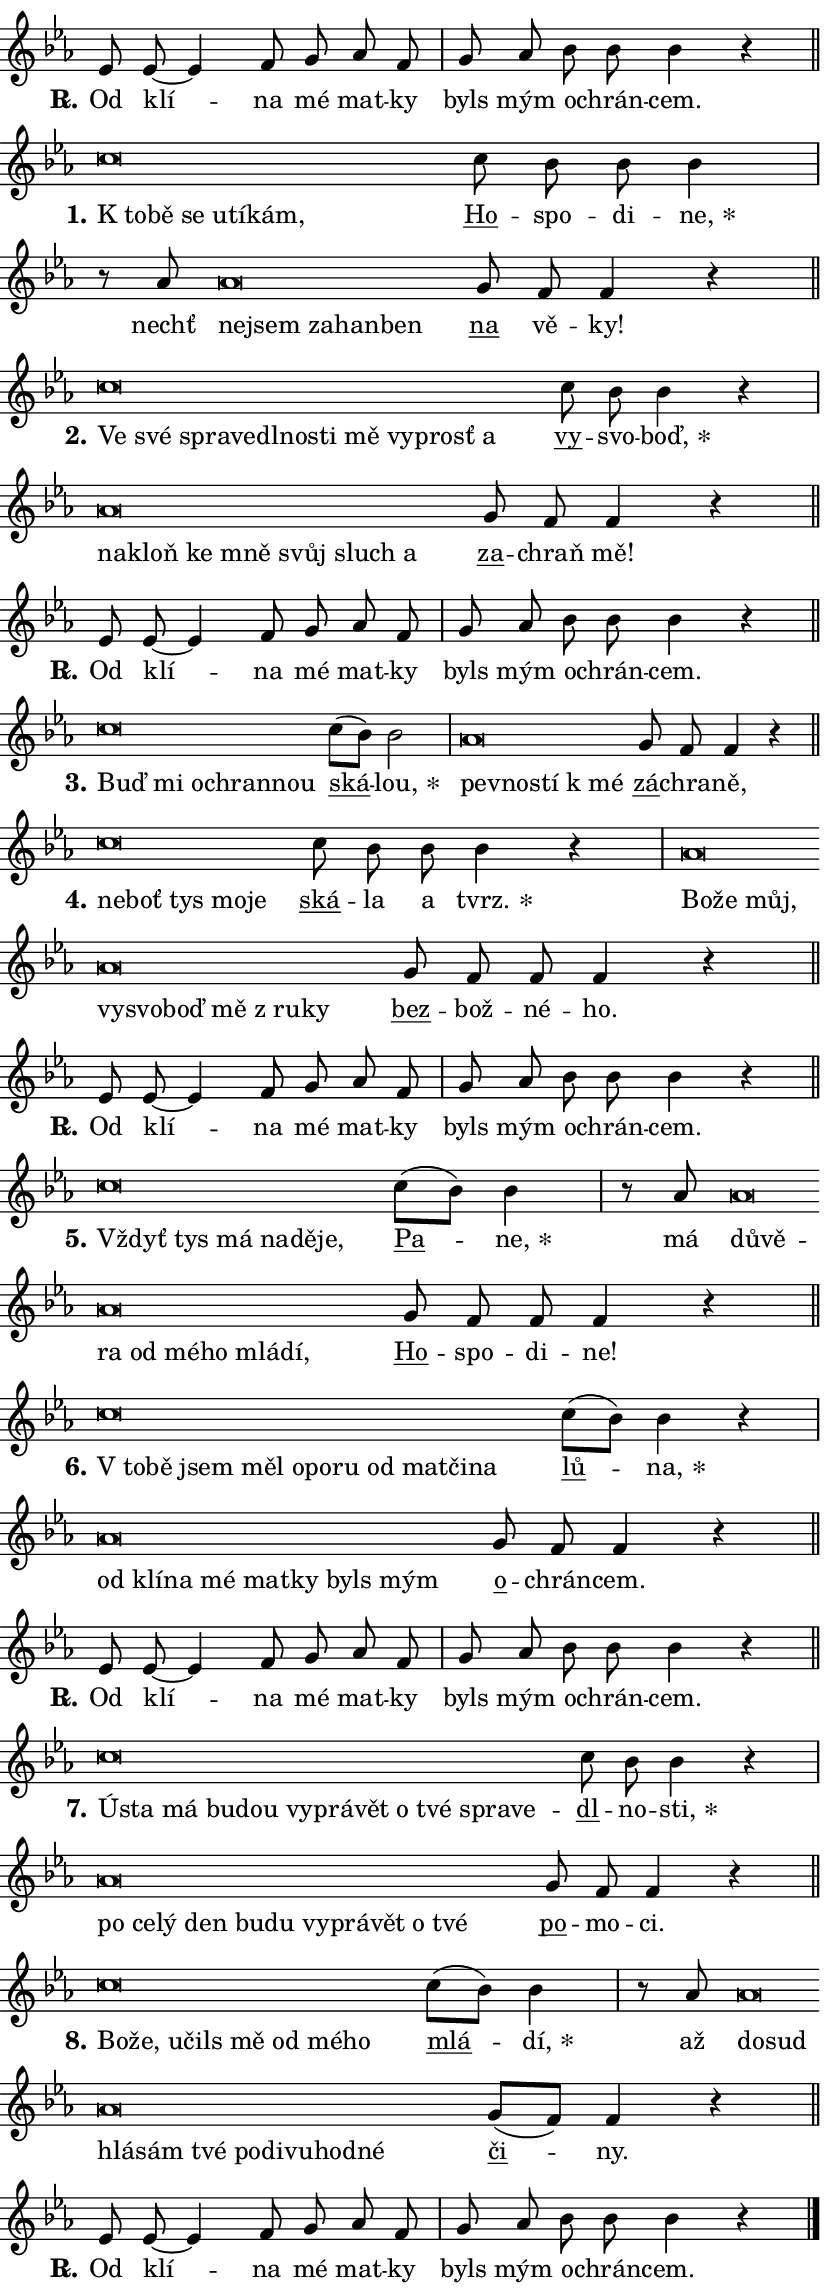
\version "2.24.0"
\header { tagline = "" }
\paper {
  indent = 0\cm
  top-margin = 0\cm
  right-margin = 0.13\cm % to fit lyric hyphens
  bottom-margin = 0\cm
  left-margin = 0\cm
  paper-width = 14\cm
  page-breaking = #ly:one-page-breaking
  system-system-spacing.basic-distance = #11
  score-system-spacing.basic-distance = #11
  ragged-last = ##f
}


%% Author: Thomas Morley
%% https://lists.gnu.org/archive/html/lilypond-user/2020-05/msg00002.html
#(define (line-position grob)
"Returns position of @var[grob} in current system:
   @code{'start}, if at first time-step
   @code{'end}, if at last time-step
   @code{'middle} otherwise
"
  (let* ((col (ly:item-get-column grob))
         (ln (ly:grob-object col 'left-neighbor))
         (rn (ly:grob-object col 'right-neighbor))
         (col-to-check-left (if (ly:grob? ln) ln col))
         (col-to-check-right (if (ly:grob? rn) rn col))
         (break-dir-left
           (and
             (ly:grob-property col-to-check-left 'non-musical #f)
             (ly:item-break-dir col-to-check-left)))
         (break-dir-right
           (and
             (ly:grob-property col-to-check-right 'non-musical #f)
             (ly:item-break-dir col-to-check-right))))
        (cond ((eqv? 1 break-dir-left) 'start)
              ((eqv? -1 break-dir-right) 'end)
              (else 'middle))))

#(define (tranparent-at-line-position vctor)
  (lambda (grob)
  "Relying on @code{line-position} select the relevant enry from @var{vctor}.
Used to determine transparency,"
    (case (line-position grob)
      ((end) (not (vector-ref vctor 0)))
      ((middle) (not (vector-ref vctor 1)))
      ((start) (not (vector-ref vctor 2))))))

noteHeadBreakVisibility =
#(define-music-function (break-visibility)(vector?)
"Makes @code{NoteHead}s transparent relying on @var{break-visibility}"
#{
  \override NoteHead.transparent =
    #(tranparent-at-line-position break-visibility)
#})

#(define delete-ledgers-for-transparent-note-heads
  (lambda (grob)
    "Reads whether a @code{NoteHead} is transparent.
If so this @code{NoteHead} is removed from @code{'note-heads} from
@var{grob}, which is supposed to be @code{LedgerLineSpanner}.
As a result ledgers are not printed for this @code{NoteHead}"
    (let* ((nhds-array (ly:grob-object grob 'note-heads))
           (nhds-list
             (if (ly:grob-array? nhds-array)
                 (ly:grob-array->list nhds-array)
                 '()))
           ;; Relies on the transparent-property being done before
           ;; Staff.LedgerLineSpanner.after-line-breaking is executed.
           ;; This is fragile ...
           (to-keep
             (remove
               (lambda (nhd)
                 (ly:grob-property nhd 'transparent #f))
               nhds-list)))
      ;; TODO find a better method to iterate over grob-arrays, similiar
      ;; to filter/remove etc for lists
      ;; For now rebuilt from scratch
      (set! (ly:grob-object grob 'note-heads)  '())
      (for-each
        (lambda (nhd)
          (ly:pointer-group-interface::add-grob grob 'note-heads nhd))
        to-keep))))

squashNotes = {
  \override NoteHead.X-extent = #'(-0.2 . 0.2)
  \override NoteHead.Y-extent = #'(-0.75 . 0)
  \override NoteHead.stencil =
    #(lambda (grob)
       (let ((pos (ly:grob-property grob 'staff-position)))
         (begin
           (if (< pos -7) (display "ERROR: Lower brevis then expected\n") (display ""))
           (if (<= pos -6) ly:text-interface::print ly:note-head::print))))
}
unSquashNotes = {
  \revert NoteHead.X-extent
  \revert NoteHead.Y-extent
  \revert NoteHead.stencil
}

hideNotes = \noteHeadBreakVisibility #begin-of-line-visible
unHideNotes = \noteHeadBreakVisibility #all-visible

% work-around for resetting accidentals
% https://lilypond.org/doc/v2.23/Documentation/notation/displaying-rhythms#unmetered-music
cadenzaMeasure = {
  \cadenzaOff
  \partial 1024 s1024
  \cadenzaOn
}

#(define-markup-command (accent layout props text) (markup?)
  "Underline accented syllable"
  (interpret-markup layout props
    #{\markup \override #'(offset . 4.3) \underline { #text }#}))

responsum = \markup \concat {
  "R" \hspace #-1.05 \path #0.1 #'((moveto 0 0.07) (lineto 0.9 0.8)) \hspace #0.05 "."
}

spaceSize = #0.6828661417322834 % exact space size for TeX Gyre Schola

\layout {
  \context {
    \Staff
    \remove "Time_signature_engraver"
    \override LedgerLineSpanner.after-line-breaking = #delete-ledgers-for-transparent-note-heads
  }
  \context {
    \Lyrics {
      \override LyricSpace.minimum-distance = \spaceSize
      \override LyricText.font-name = #"TeX Gyre Schola"
      \override LyricText.font-size = 1
      \override StanzaNumber.font-name = #"TeX Gyre Schola Bold"
      \override StanzaNumber.font-size = 1
    }
  }
  \context {
    \Score 
    \override NoteHead.text =
      #(lambda (grob) 
        (let ((pos (ly:grob-property grob 'staff-position)))
          #{\markup {
            \combine
              \halign #-0.55 \raise #(if (= pos -6) 0 0.5) \override #'(thickness . 2) \draw-line #'(3.2 . 0)
              \musicglyph "noteheads.sM1"
          }#}))
  }
}

% magnetic-lyrics.ily
%
%   written by
%     Jean Abou Samra <jean@abou-samra.fr>
%     Werner Lemberg <wl@gnu.org>
%
%   adapted by
%     Jiri Hon <jiri.hon@gmail.com>
%
% Version 2022-Apr-15

% https://www.mail-archive.com/lilypond-user@gnu.org/msg149350.html

#(define (Left_hyphen_pointer_engraver context)
   "Collect syllable-hyphen-syllable occurrences in lyrics and store
them in properties.  This engraver only looks to the left.  For
example, if the lyrics input is @code{foo -- bar}, it does the
following.

@itemize @bullet
@item
Set the @code{text} property of the @code{LyricHyphen} grob between
@q{foo} and @q{bar} to @code{foo}.

@item
Set the @code{left-hyphen} property of the @code{LyricText} grob with
text @q{foo} to the @code{LyricHyphen} grob between @q{foo} and
@q{bar}.
@end itemize

Use this auxiliary engraver in combination with the
@code{lyric-@/text::@/apply-@/magnetic-@/offset!} hook."
   (let ((hyphen #f)
         (text #f))
     (make-engraver
      (acknowledgers
       ((lyric-syllable-interface engraver grob source-engraver)
        (set! text grob)))
      (end-acknowledgers
       ((lyric-hyphen-interface engraver grob source-engraver)
        ;(when (not (grob::has-interface grob 'lyric-space-interface))
          (set! hyphen grob)));)
      ((stop-translation-timestep engraver)
       (when (and text hyphen)
         (ly:grob-set-object! text 'left-hyphen hyphen))
       (set! text #f)
       (set! hyphen #f)))))

#(define (lyric-text::apply-magnetic-offset! grob)
   "If the space between two syllables is less than the value in
property @code{LyricText@/.details@/.squash-threshold}, move the right
syllable to the left so that it gets concatenated with the left
syllable.

Use this function as a hook for
@code{LyricText@/.after-@/line-@/breaking} if the
@code{Left_@/hyphen_@/pointer_@/engraver} is active."
   (let ((hyphen (ly:grob-object grob 'left-hyphen #f)))
     (when hyphen
       (let ((left-text (ly:spanner-bound hyphen LEFT)))
         (when (grob::has-interface left-text 'lyric-syllable-interface)
           (let* ((common (ly:grob-common-refpoint grob left-text X))
                  (this-x-ext (ly:grob-extent grob common X))
                  (left-x-ext
                   (begin
                     ;; Trigger magnetism for left-text.
                     (ly:grob-property left-text 'after-line-breaking)
                     (ly:grob-extent left-text common X)))
                  ;; `delta` is the gap width between two syllables.
                  (delta (- (interval-start this-x-ext)
                            (interval-end left-x-ext)))
                  (details (ly:grob-property grob 'details))
                  (threshold (assoc-get 'squash-threshold details 0.2)))
             (when (< delta threshold)
               (let* (;; We have to manipulate the input text so that
                      ;; ligatures crossing syllable boundaries are not
                      ;; disabled.  For languages based on the Latin
                      ;; script this is essentially a beautification.
                      ;; However, for non-Western scripts it can be a
                      ;; necessity.
                      (lt (ly:grob-property left-text 'text))
                      (rt (ly:grob-property grob 'text))
                      (is-space (grob::has-interface hyphen 'lyric-space-interface))
                      (space (if is-space " " ""))
                      (extra-delta (if is-space spaceSize 0))
                      ;; Append new syllable.
                      (ltrt-space (if (and (string? lt) (string? rt))
                                (string-append lt space rt)
                                (make-concat-markup (list lt space rt))))
                      ;; Right-align `ltrt` to the right side.
                      (ltrt-space-markup (grob-interpret-markup
                               grob
                               (make-translate-markup
                                (cons (interval-length this-x-ext) 0)
                                (make-right-align-markup ltrt-space)))))
                 (begin
                   ;; Don't print `left-text`.
                   (ly:grob-set-property! left-text 'stencil #f)
                   ;; Set text and stencil (which holds all collected
                   ;; syllables so far) and shift it to the left.
                   (ly:grob-set-property! grob 'text ltrt-space)
                   (ly:grob-set-property! grob 'stencil ltrt-space-markup)
                   (ly:grob-translate-axis! grob (- (- delta extra-delta)) X))))))))))


#(define (lyric-hyphen::displace-bounds-first grob)
   ;; Make very sure this callback isn't triggered too early.
   (let ((left (ly:spanner-bound grob LEFT))
         (right (ly:spanner-bound grob RIGHT)))
     (ly:grob-property left 'after-line-breaking)
     (ly:grob-property right 'after-line-breaking)
     (ly:lyric-hyphen::print grob)))

squashThreshold = #0.4

\layout {
  \context {
    \Lyrics
    \consists #Left_hyphen_pointer_engraver
    \override LyricText.after-line-breaking =
      #lyric-text::apply-magnetic-offset!
    \override LyricHyphen.stencil = #lyric-hyphen::displace-bounds-first
    \override LyricText.details.squash-threshold = \squashThreshold
    \override LyricHyphen.minimum-distance = 0
    \override LyricHyphen.minimum-length = \squashThreshold
  }
}

squashText = \override LyricText.details.squash-threshold = 9999
unSquashText = \override LyricText.details.squash-threshold = \squashThreshold

leftText = \override LyricText.self-alignment-X = #LEFT
unLeftText = \revert LyricText.self-alignment-X

starOffset = #(lambda (grob) 
                (let ((x_offset (ly:self-alignment-interface::aligned-on-x-parent grob)))
                  (if (= x_offset 0) 0 (+ x_offset 1.2))))

star = #(define-music-function (syllable)(string?)
"Append star separator at the end of a syllable"
#{
  \once \override LyricText.X-offset = #starOffset
  \lyricmode { \markup {
    #syllable
    \override #'((font-name . "TeX Gyre Schola Bold")) \hspace #0.2 \lower #0.65 \larger "*"
  } }
#})

starAccent = #(define-music-function (syllable)(string?)
"Append star separator at the end of a syllable and make accent"
#{
  \once \override LyricText.X-offset = #starOffset
  \lyricmode { \markup {
    \accent #syllable
    \override #'((font-name . "TeX Gyre Schola Bold")) \hspace #0.2 \lower #0.65 \larger "*"
  } }
#})

breath = #(define-music-function (syllable)(string?)
"Append breathing indicator at the end of a syllable"
#{
  \lyricmode { \markup { #syllable "+" } }
#})

optionalBreath = #(define-music-function (syllable)(string?)
"Append optional breathing indicator at the end of a syllable"
#{
  \lyricmode { \markup { #syllable "(+)" } }
#})


\score {
    <<
        \new Voice = "melody" { \cadenzaOn \key es \major \relative { es'8 es~ es4 f8 g as f \cadenzaMeasure \bar "|" g as bes bes bes4 r \cadenzaMeasure \bar "||" \break } }
        \new Lyrics \lyricsto "melody" { \lyricmode { \set stanza = \responsum
Od klí -- na mé mat -- ky byls mým o -- chrán -- cem. } }
    >>
    \layout {}
}

\score {
    <<
        \new Voice = "melody" { \cadenzaOn \key es \major \relative { \squashNotes c''\breve*1/16 \hideNotes \breve*1/16 \bar "" \breve*1/16 \bar "" \breve*1/16 \bar "" \breve*1/16 \breve*1/16 \bar "" \unHideNotes \unSquashNotes \bar "" c8 bes bes bes4 \cadenzaMeasure \bar "|" r8 as8 \squashNotes as\breve*1/16 \hideNotes \breve*1/16 \bar "" \breve*1/16 \bar "" \breve*1/16 \breve*1/16 \bar "" \unHideNotes \unSquashNotes \bar "" g8 f f4 r \cadenzaMeasure \bar "||" \break } }
        \new Lyrics \lyricsto "melody" { \lyricmode { \set stanza = "1."
\leftText "K to" -- \squashText bě se u -- tí -- kám, \unLeftText \unSquashText \markup \accent Ho -- spo -- di -- \star ne, nechť \leftText nej -- \squashText sem za -- han -- ben \unLeftText \unSquashText \markup \accent na vě -- ky! } }
    >>
    \layout {}
}

\score {
    <<
        \new Voice = "melody" { \cadenzaOn \key es \major \relative { \squashNotes c''\breve*1/16 \hideNotes \breve*1/16 \bar "" \breve*1/16 \bar "" \breve*1/16 \bar "" \breve*1/16 \bar "" \breve*1/16 \bar "" \breve*1/16 \bar "" \breve*1/16 \bar "" \breve*1/16 \bar "" \breve*1/16 \breve*1/16 \bar "" \unHideNotes \unSquashNotes \bar "" c8 bes bes4 r \cadenzaMeasure \bar "|" \squashNotes as\breve*1/16 \hideNotes \breve*1/16 \bar "" \breve*1/16 \bar "" \breve*1/16 \bar "" \breve*1/16 \bar "" \breve*1/16 \breve*1/16 \bar "" \unHideNotes \unSquashNotes \bar "" g8 f f4 r \cadenzaMeasure \bar "||" \break } }
        \new Lyrics \lyricsto "melody" { \lyricmode { \set stanza = "2."
\leftText Ve \squashText své spra -- ve -- dl -- no -- sti mě vy -- prosť a \unLeftText \unSquashText \markup \accent vy -- svo -- \star boď, \leftText na -- \squashText kloň ke mně svůj sluch a \unLeftText \unSquashText \markup \accent za -- chraň mě! } }
    >>
    \layout {}
}

\score {
    <<
        \new Voice = "melody" { \cadenzaOn \key es \major \relative { es'8 es~ es4 f8 g as f \cadenzaMeasure \bar "|" g as bes bes bes4 r \cadenzaMeasure \bar "||" \break } }
        \new Lyrics \lyricsto "melody" { \lyricmode { \set stanza = \responsum
Od klí -- na mé mat -- ky byls mým o -- chrán -- cem. } }
    >>
    \layout {}
}

\score {
    <<
        \new Voice = "melody" { \cadenzaOn \key es \major \relative { \squashNotes c''\breve*1/16 \hideNotes \breve*1/16 \bar "" \breve*1/16 \bar "" \breve*1/16 \breve*1/16 \bar "" \unHideNotes \unSquashNotes \bar "" c8[( bes)] bes2 \cadenzaMeasure \bar "|" \squashNotes as\breve*1/16 \hideNotes \breve*1/16 \bar "" \breve*1/16 \breve*1/16 \bar "" \unHideNotes \unSquashNotes \bar "" g8 f f4 r \cadenzaMeasure \bar "||" \break } }
        \new Lyrics \lyricsto "melody" { \lyricmode { \set stanza = "3."
\leftText Buď \squashText mi o -- chran -- nou \unLeftText \unSquashText \markup \accent ská -- \star lou, \leftText pev -- \squashText no -- stí "k mé" \unLeftText \unSquashText \markup \accent zá -- chra -- ně, } }
    >>
    \layout {}
}

\score {
    <<
        \new Voice = "melody" { \cadenzaOn \key es \major \relative { \squashNotes c''\breve*1/16 \hideNotes \breve*1/16 \bar "" \breve*1/16 \bar "" \breve*1/16 \breve*1/16 \bar "" \unHideNotes \unSquashNotes \bar "" c8 bes bes bes4 r \cadenzaMeasure \bar "|" \squashNotes as\breve*1/16 \hideNotes \breve*1/16 \bar "" \breve*1/16 \bar "" \breve*1/16 \bar "" \breve*1/16 \bar "" \breve*1/16 \bar "" \breve*1/16 \bar "" \breve*1/16 \breve*1/16 \bar "" \unHideNotes \unSquashNotes \bar "" g8 f f f4 r \cadenzaMeasure \bar "||" \break } }
        \new Lyrics \lyricsto "melody" { \lyricmode { \set stanza = "4."
\leftText ne -- \squashText boť tys mo -- je \unLeftText \unSquashText \markup \accent ská -- la a \star tvrz. \leftText Bo -- \squashText že můj, vy -- svo -- boď mě "z ru" -- ky \unLeftText \unSquashText \markup \accent bez -- bož -- né -- ho. } }
    >>
    \layout {}
}

\score {
    <<
        \new Voice = "melody" { \cadenzaOn \key es \major \relative { es'8 es~ es4 f8 g as f \cadenzaMeasure \bar "|" g as bes bes bes4 r \cadenzaMeasure \bar "||" \break } }
        \new Lyrics \lyricsto "melody" { \lyricmode { \set stanza = \responsum
Od klí -- na mé mat -- ky byls mým o -- chrán -- cem. } }
    >>
    \layout {}
}

\score {
    <<
        \new Voice = "melody" { \cadenzaOn \key es \major \relative { \squashNotes c''\breve*1/16 \hideNotes \breve*1/16 \bar "" \breve*1/16 \bar "" \breve*1/16 \bar "" \breve*1/16 \breve*1/16 \bar "" \unHideNotes \unSquashNotes \bar "" c8[( bes)] bes4 \cadenzaMeasure \bar "|" r8 as8 \squashNotes as\breve*1/16 \hideNotes \breve*1/16 \bar "" \breve*1/16 \bar "" \breve*1/16 \bar "" \breve*1/16 \bar "" \breve*1/16 \bar "" \breve*1/16 \breve*1/16 \bar "" \unHideNotes \unSquashNotes \bar "" g8 f f f4 r \cadenzaMeasure \bar "||" \break } }
        \new Lyrics \lyricsto "melody" { \lyricmode { \set stanza = "5."
\leftText Vždyť \squashText tys má na -- dě -- je, \unLeftText \unSquashText \markup \accent Pa -- \star ne, má \leftText dů -- \squashText vě -- ra od mé -- ho mlá -- dí, \unLeftText \unSquashText \markup \accent Ho -- spo -- di -- ne! } }
    >>
    \layout {}
}

\score {
    <<
        \new Voice = "melody" { \cadenzaOn \key es \major \relative { \squashNotes c''\breve*1/16 \hideNotes \breve*1/16 \bar "" \breve*1/16 \bar "" \breve*1/16 \bar "" \breve*1/16 \bar "" \breve*1/16 \bar "" \breve*1/16 \bar "" \breve*1/16 \bar "" \breve*1/16 \bar "" \breve*1/16 \breve*1/16 \bar "" \unHideNotes \unSquashNotes \bar "" c8[( bes)] bes4 r \cadenzaMeasure \bar "|" \squashNotes as\breve*1/16 \hideNotes \breve*1/16 \bar "" \breve*1/16 \bar "" \breve*1/16 \bar "" \breve*1/16 \bar "" \breve*1/16 \bar "" \breve*1/16 \breve*1/16 \bar "" \unHideNotes \unSquashNotes \bar "" g8 f f4 r \cadenzaMeasure \bar "||" \break } }
        \new Lyrics \lyricsto "melody" { \lyricmode { \set stanza = "6."
\leftText "V to" -- \squashText bě jsem měl o -- po -- ru od mat -- či -- na \unLeftText \unSquashText \markup \accent lů -- \star na, \leftText od \squashText klí -- na mé mat -- ky byls mým \unLeftText \unSquashText \markup \accent o -- chrán -- cem. } }
    >>
    \layout {}
}

\score {
    <<
        \new Voice = "melody" { \cadenzaOn \key es \major \relative { es'8 es~ es4 f8 g as f \cadenzaMeasure \bar "|" g as bes bes bes4 r \cadenzaMeasure \bar "||" \break } }
        \new Lyrics \lyricsto "melody" { \lyricmode { \set stanza = \responsum
Od klí -- na mé mat -- ky byls mým o -- chrán -- cem. } }
    >>
    \layout {}
}

\score {
    <<
        \new Voice = "melody" { \cadenzaOn \key es \major \relative { \squashNotes c''\breve*1/16 \hideNotes \breve*1/16 \bar "" \breve*1/16 \bar "" \breve*1/16 \bar "" \breve*1/16 \bar "" \breve*1/16 \bar "" \breve*1/16 \bar "" \breve*1/16 \bar "" \breve*1/16 \bar "" \breve*1/16 \bar "" \breve*1/16 \breve*1/16 \bar "" \unHideNotes \unSquashNotes \bar "" c8 bes bes4 r \cadenzaMeasure \bar "|" \squashNotes as\breve*1/16 \hideNotes \breve*1/16 \bar "" \breve*1/16 \bar "" \breve*1/16 \bar "" \breve*1/16 \bar "" \breve*1/16 \bar "" \breve*1/16 \bar "" \breve*1/16 \bar "" \breve*1/16 \bar "" \breve*1/16 \breve*1/16 \bar "" \unHideNotes \unSquashNotes \bar "" g8 f f4 r \cadenzaMeasure \bar "||" \break } }
        \new Lyrics \lyricsto "melody" { \lyricmode { \set stanza = "7."
\leftText Ú -- \squashText sta má bu -- dou vy -- prá -- vět o tvé spra -- ve -- \unLeftText \unSquashText \markup \accent dl -- no -- \star sti, \leftText po \squashText ce -- lý den bu -- du vy -- prá -- vět o tvé \unLeftText \unSquashText \markup \accent po -- mo -- ci. } }
    >>
    \layout {}
}

\score {
    <<
        \new Voice = "melody" { \cadenzaOn \key es \major \relative { \squashNotes c''\breve*1/16 \hideNotes \breve*1/16 \bar "" \breve*1/16 \bar "" \breve*1/16 \bar "" \breve*1/16 \bar "" \breve*1/16 \bar "" \breve*1/16 \breve*1/16 \bar "" \unHideNotes \unSquashNotes \bar "" c8[( bes)] bes4 \cadenzaMeasure \bar "|" r8 as8 \squashNotes as\breve*1/16 \hideNotes \breve*1/16 \bar "" \breve*1/16 \bar "" \breve*1/16 \bar "" \breve*1/16 \bar "" \breve*1/16 \bar "" \breve*1/16 \bar "" \breve*1/16 \bar "" \breve*1/16 \breve*1/16 \bar "" \unHideNotes \unSquashNotes \bar "" g8[( f)] f4 r \cadenzaMeasure \bar "||" \break } }
        \new Lyrics \lyricsto "melody" { \lyricmode { \set stanza = "8."
\leftText Bo -- \squashText že, u -- čils mě od mé -- ho \unLeftText \unSquashText \markup \accent mlá -- \star dí, až \leftText do -- \squashText sud hlá -- sám tvé po -- di -- vu -- hod -- né \unLeftText \unSquashText \markup \accent či -- ny. } }
    >>
    \layout {}
}

\score {
    <<
        \new Voice = "melody" { \cadenzaOn \key es \major \relative { es'8 es~ es4 f8 g as f \cadenzaMeasure \bar "|" g as bes bes bes4 r \cadenzaMeasure \bar "||" \break } \bar "|." }
        \new Lyrics \lyricsto "melody" { \lyricmode { \set stanza = \responsum
Od klí -- na mé mat -- ky byls mým o -- chrán -- cem. } }
    >>
    \layout {}
}
